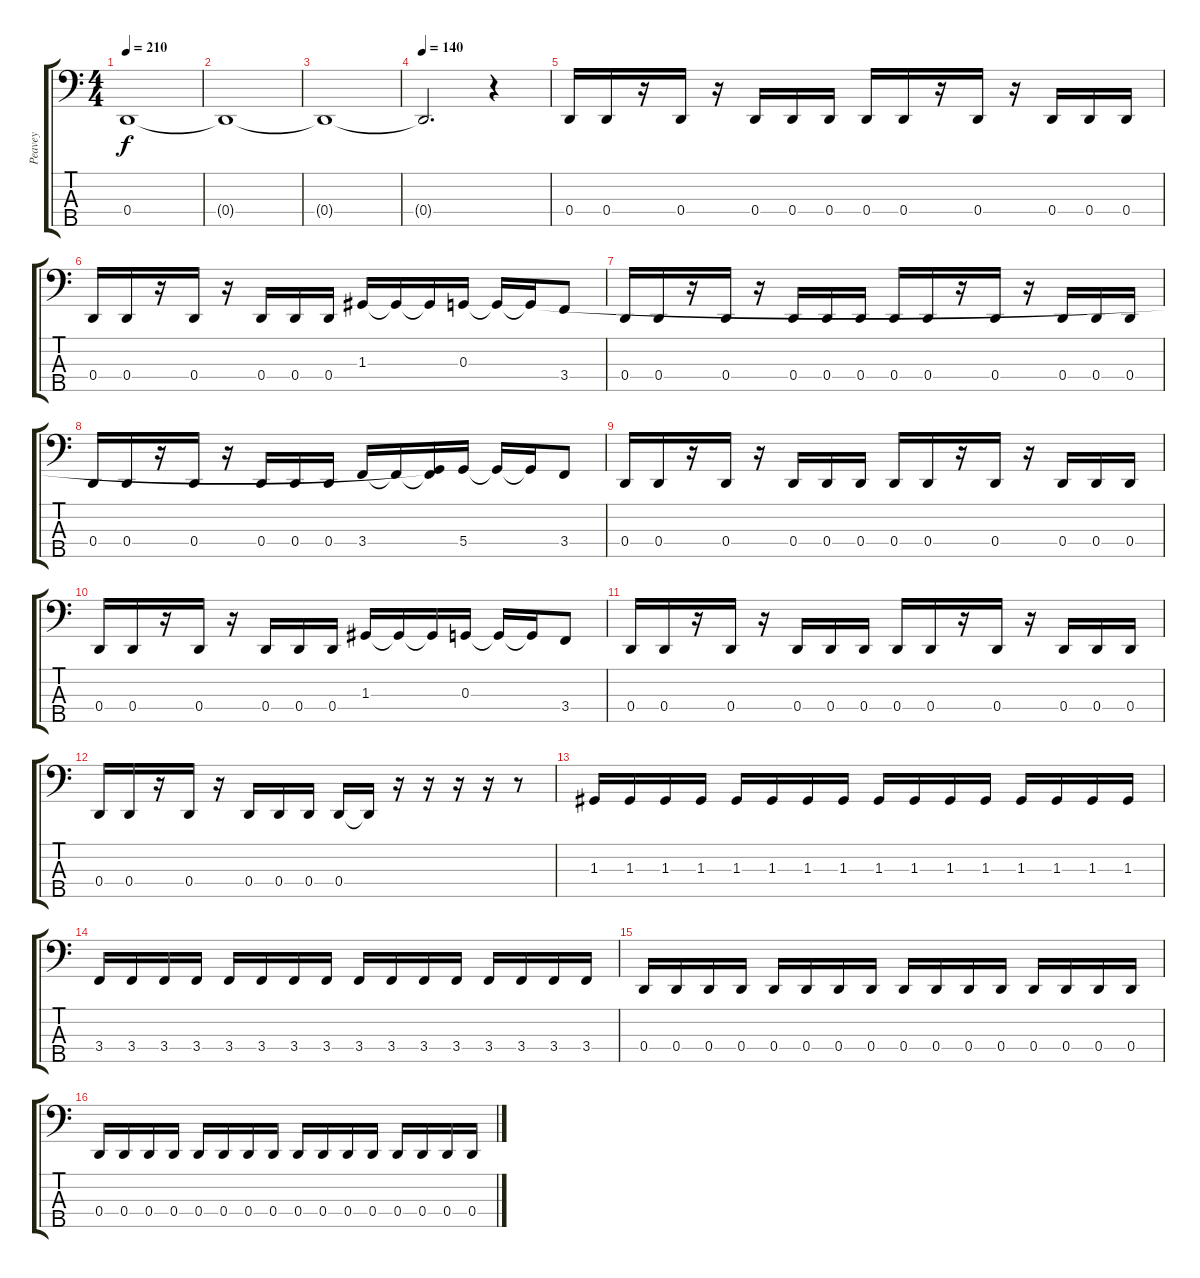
\track ("Peavey" "Peavey") {instrument electricbasspick}
\staff {score tabs}
\tuning (F2 C2 G1 D1 A0) {hide}
\ts (4 4)
\tempo 210
\clef f4
\ks c
0.4{t}.1{dy f} |
0.4{t}.1 |
0.4{t}.1 |
\tempo 140
0.4{t}.2{d} r.4 |
0.4.16 0.4.16 r.16 0.4.16 r.16 0.4.16 0.4.16 0.4.16 0.4.16 0.4.16 r.16 0.4.16 r.16 0.4.16 0.4.16 0.4.16 |
0.4.16 0.4.16 r.16 0.4.16 r.16 0.4.16 0.4.16 0.4.16 1.3.16 1.3{t}.16 1.3{t}.16 0.3.16 0.3{t}.16 0.3{t}.16 3.4.8 |
0.4.16 0.4.16 r.16 0.4.16 r.16 0.4.16 0.4.16 0.4.16 0.4.16 0.4.16 r.16 0.4.16 r.16 0.4.16 0.4.16 0.4.16 |
0.4.16 0.4.16 r.16 0.4.16 r.16 0.4.16 0.4.16 0.4.16 3.4.16 3.4{t}.16 (0.3{t} 3.4{t}).16 5.4.16 5.4{t}.16 5.4{t}.16 3.4.8 |
0.4.16 0.4.16 r.16 0.4.16 r.16 0.4.16 0.4.16 0.4.16 0.4.16 0.4.16 r.16 0.4.16 r.16 0.4.16 0.4.16 0.4.16 |
0.4.16 0.4.16 r.16 0.4.16 r.16 0.4.16 0.4.16 0.4.16 1.3.16 1.3{t}.16 1.3{t}.16 0.3.16 0.3{t}.16 0.3{t}.16 3.4.8 |
0.4.16 0.4.16 r.16 0.4.16 r.16 0.4.16 0.4.16 0.4.16 0.4.16 0.4.16 r.16 0.4.16 r.16 0.4.16 0.4.16 0.4.16 |
0.4.16 0.4.16 r.16 0.4.16 r.16 0.4.16 0.4.16 0.4.16 0.4.16 0.4{t}.16 r.16 r.16 r.16 r.16 r.8 |
1.3.16 1.3.16 1.3.16 1.3.16 1.3.16 1.3.16 1.3.16 1.3.16 1.3.16 1.3.16 1.3.16 1.3.16 1.3.16 1.3.16 1.3.16 1.3.16 |
3.4.16 3.4.16 3.4.16 3.4.16 3.4.16 3.4.16 3.4.16 3.4.16 3.4.16 3.4.16 3.4.16 3.4.16 3.4.16 3.4.16 3.4.16 3.4.16 |
0.4.16 0.4.16 0.4.16 0.4.16 0.4.16 0.4.16 0.4.16 0.4.16 0.4.16 0.4.16 0.4.16 0.4.16 0.4.16 0.4.16 0.4.16 0.4.16 |
0.4.16 0.4.16 0.4.16 0.4.16 0.4.16 0.4.16 0.4.16 0.4.16 0.4.16 0.4.16 0.4.16 0.4.16 0.4.16 0.4.16 0.4.16 0.4.16
